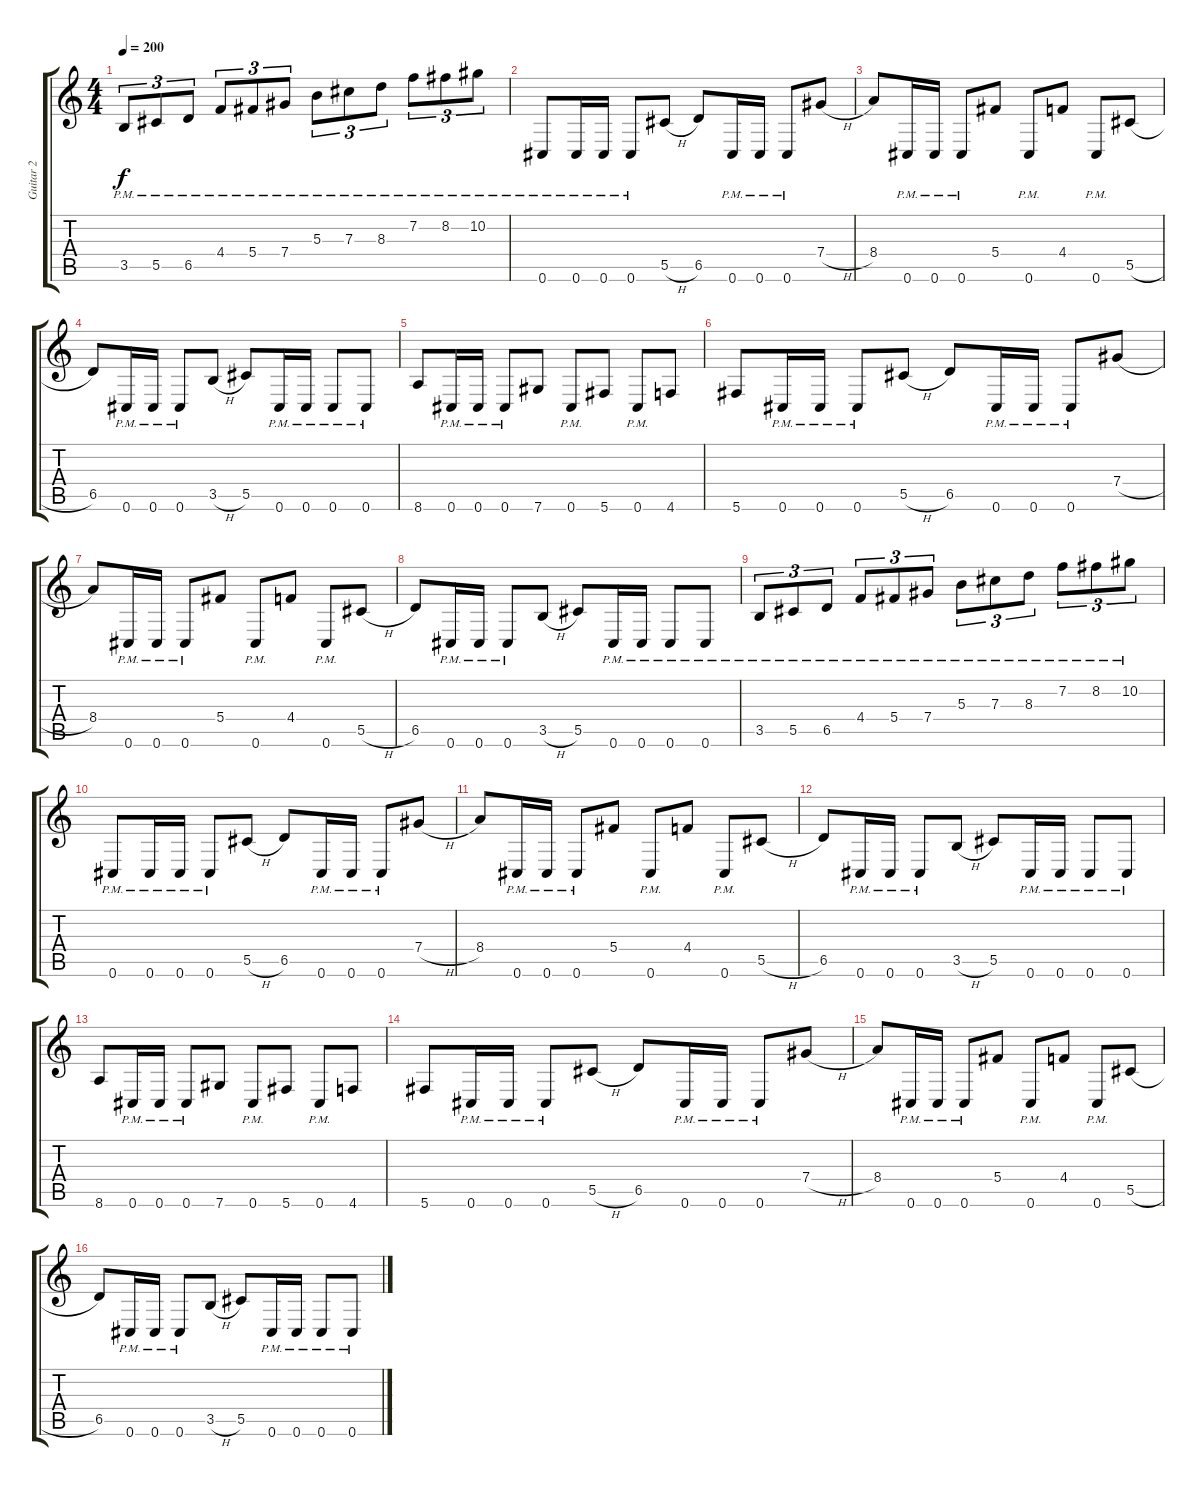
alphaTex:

\track ("Guitar 2" "Guitar 2") {instrument distortionguitar}
\staff {score tabs}
\tuning (Eb4 Bb3 Gb3 Db3 Ab2 Db2) {hide}
\ts (4 4)
\tempo 200
\clef g2
\ks c
3.5{pm}.8{tu (3 2) dy f} 5.5{pm}.8{tu (3 2)} 6.5{pm}.8{tu (3 2)} 4.4{pm}.8{tu (3 2)} 5.4{pm}.8{tu (3 2)} 7.4{pm}.8{tu (3 2)} 5.3{pm}.8{tu (3 2)} 7.3{pm}.8{tu (3 2)} 8.3{pm}.8{tu (3 2)} 7.2{pm}.8{tu (3 2)} 8.2{pm}.8{tu (3 2)} 10.2{pm}.8{tu (3 2)} |
0.6{pm}.8 0.6{pm}.16 0.6{pm}.16 0.6{pm}.8 5.5{h}.8 6.5.8 0.6{pm}.16 0.6{pm}.16 0.6{pm}.8 7.4{h}.8 |
8.4.8 0.6{pm}.16 0.6{pm}.16 0.6{pm}.8 5.4.8 0.6{pm}.8 4.4.8 0.6{pm}.8 5.5{h}.8 |
6.5.8 0.6{pm}.16 0.6{pm}.16 0.6{pm}.8 3.5{h}.8 5.5.8 0.6{pm}.16 0.6{pm}.16 0.6{pm}.8 0.6{pm}.8 |
8.6.8 0.6{pm}.16 0.6{pm}.16 0.6{pm}.8 7.6.8 0.6{pm}.8 5.6.8 0.6{pm}.8 4.6.8 |
5.6.8 0.6{pm}.16 0.6{pm}.16 0.6{pm}.8 5.5{h}.8 6.5.8 0.6{pm}.16 0.6{pm}.16 0.6{pm}.8 7.4{h}.8 |
8.4.8 0.6{pm}.16 0.6{pm}.16 0.6{pm}.8 5.4.8 0.6{pm}.8 4.4.8 0.6{pm}.8 5.5{h}.8 |
6.5.8 0.6{pm}.16 0.6{pm}.16 0.6{pm}.8 3.5{h}.8 5.5.8 0.6{pm}.16 0.6{pm}.16 0.6{pm}.8 0.6{pm}.8 |
3.5{pm}.8{tu (3 2)} 5.5{pm}.8{tu (3 2)} 6.5{pm}.8{tu (3 2)} 4.4{pm}.8{tu (3 2)} 5.4{pm}.8{tu (3 2)} 7.4{pm}.8{tu (3 2)} 5.3{pm}.8{tu (3 2)} 7.3{pm}.8{tu (3 2)} 8.3{pm}.8{tu (3 2)} 7.2{pm}.8{tu (3 2)} 8.2{pm}.8{tu (3 2)} 10.2{pm}.8{tu (3 2)} |
0.6{pm}.8 0.6{pm}.16 0.6{pm}.16 0.6{pm}.8 5.5{h}.8 6.5.8 0.6{pm}.16 0.6{pm}.16 0.6{pm}.8 7.4{h}.8 |
8.4.8 0.6{pm}.16 0.6{pm}.16 0.6{pm}.8 5.4.8 0.6{pm}.8 4.4.8 0.6{pm}.8 5.5{h}.8 |
6.5.8 0.6{pm}.16 0.6{pm}.16 0.6{pm}.8 3.5{h}.8 5.5.8 0.6{pm}.16 0.6{pm}.16 0.6{pm}.8 0.6{pm}.8 |
8.6.8 0.6{pm}.16 0.6{pm}.16 0.6{pm}.8 7.6.8 0.6{pm}.8 5.6.8 0.6{pm}.8 4.6.8 |
5.6.8 0.6{pm}.16 0.6{pm}.16 0.6{pm}.8 5.5{h}.8 6.5.8 0.6{pm}.16 0.6{pm}.16 0.6{pm}.8 7.4{h}.8 |
8.4.8 0.6{pm}.16 0.6{pm}.16 0.6{pm}.8 5.4.8 0.6{pm}.8 4.4.8 0.6{pm}.8 5.5{h}.8 |
6.5.8 0.6{pm}.16 0.6{pm}.16 0.6{pm}.8 3.5{h}.8 5.5.8 0.6{pm}.16 0.6{pm}.16 0.6{pm}.8 0.6{pm}.8
